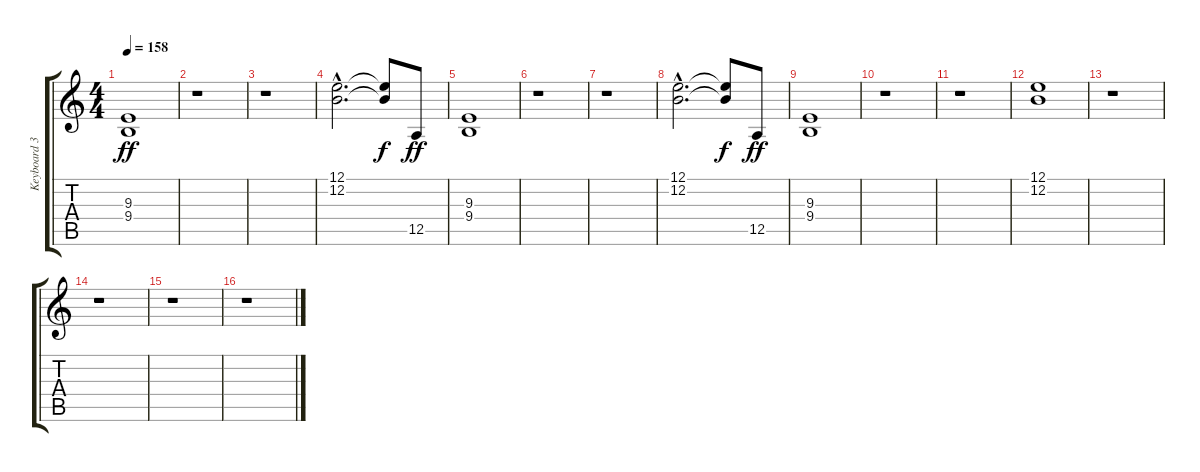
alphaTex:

\track ("Keyboard 3" "Keyboard 3") {instrument brightacousticpiano}
\staff {score tabs}
\tuning (E4 B3 G3 D3 A2 E2) {hide}
\ts (4 4)
\tempo 158
\clef g2
\ks c
(9.3 9.4).1{dy ff} |
r.1 |
r.1 |
(12.1{hac} 12.2{hac}).2{d} (12.1{t} 12.2{t}).8{dy f} 12.5.8{dy ff} |
(9.3 9.4).1 |
r.1 |
r.1 |
(12.1{hac} 12.2{hac}).2{d} (12.1{t} 12.2{t}).8{dy f} 12.5.8{dy ff} |
(9.3 9.4).1 |
r.1 |
r.1 |
(12.1 12.2).1 |
r.1 |
r.1 |
r.1 |
r.1
